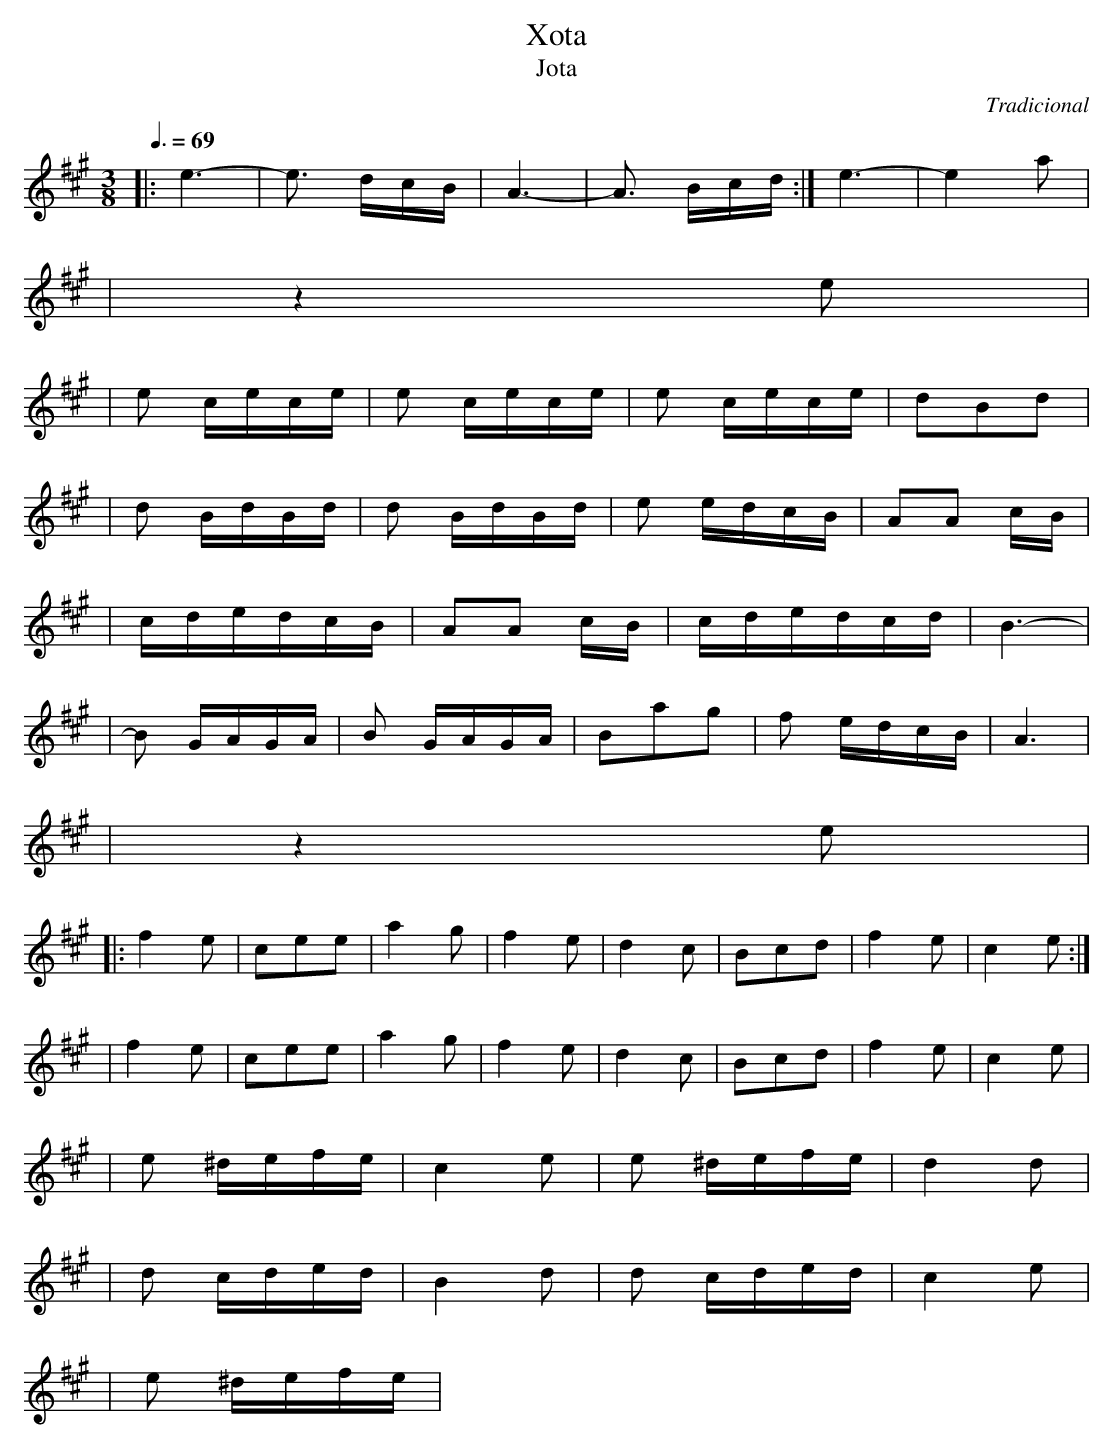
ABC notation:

X:1
T:Xota
T:Jota
C:Tradicional
M:3/8
L:1/8
Q:3/8=69
K:A
|: e3-|e3/2 d/c/B/|A3-|A3/2 B/c/d/ :|e3-|e2 a|
|z2 e|
|e c/e/c/e/|e c/e/c/e/|e c/e/c/e/|dBd|
|d B/d/B/d/|d B/d/B/d/|e e/d/c/B/|AA c/B/|
|c/d/e/d/c/B/|AA c/B/|c/d/e/d/c/d/|B3-|
|B G/A/G/A/|B G/A/G/A/|Bag|f e/d/c/B/|A3|
|z2 e|
|: f2 e|cee|a2 g|f2 e|d2 c|Bcd|f2 e|c2 e :|
|f2 e|cee|a2 g|f2 e|d2 c|Bcd|f2 e|c2 e|
|e ^d/e/f/e/|c2 e|e ^d/e/f/e/|d2 d|
|d c/d/e/d/|B2 d|d c/d/e/d/|c2 e|
|e ^d/e/f/e/|
